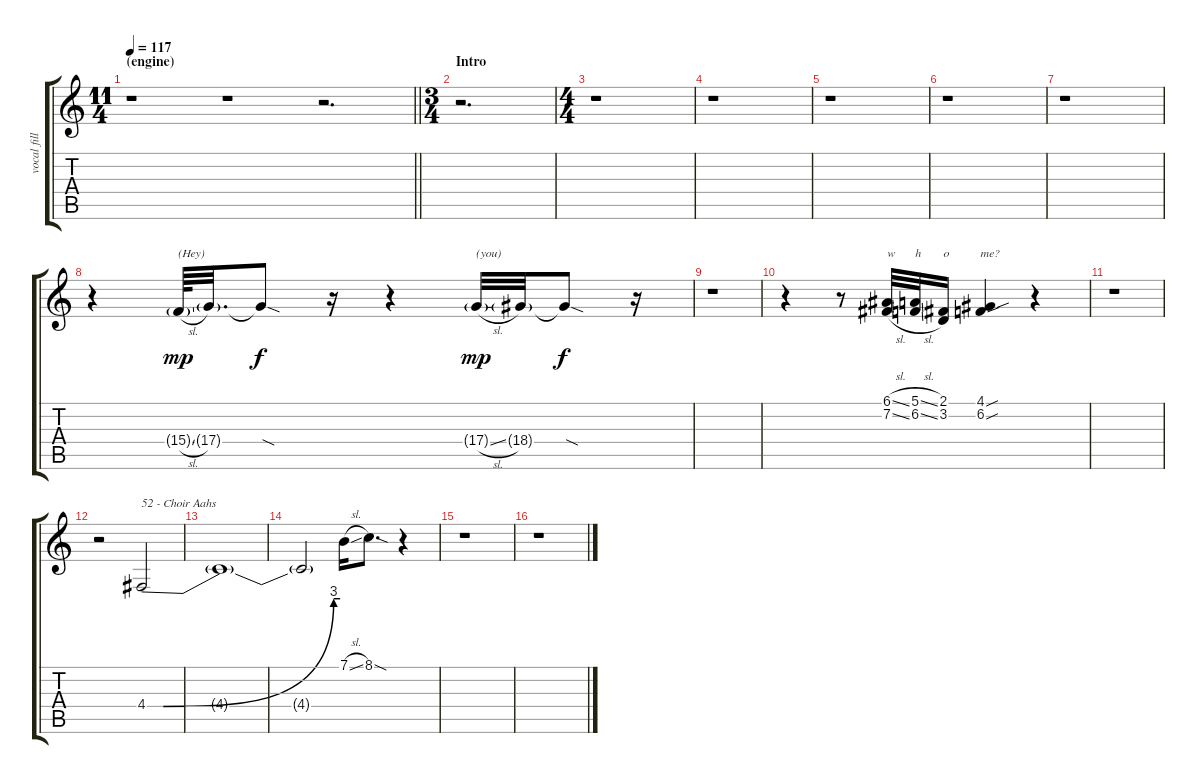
\track ("vocal fills" "vocal fill") {instrument lead1square}
\staff {score tabs}
\tuning (E4 B3 G3 D3 A2 E2) {hide}
\ts (11 4)
\section ("" "(engine)")
\tempo 117
\clef g2
\barLineRight lightlight
\ks c
r.1{dy mp instrument lead1square} r.1 r.2{d} |
\ts (3 4)
\section ("" "Intro")
r.2{d} |
\ts (4 4)
r.1 |
r.1 |
r.1 |
r.1 |
r.1 |
r.4 15.4{sl g}.64{txt "(Hey)" instrument lead1square} 17.4{g}.32{d} 17.4{sod t}.8{dy f} r.16 r.4 17.4{sl g}.32{txt "(you)" dy mp} 18.4{g}.32 18.4{sod t}.8{dy f} r.16 |
r.1 |
r.4 r.8 (6.1{sl} 7.2{sl}).32{txt "w"} (5.1{sl} 6.2{sl}).32{txt "h"} (2.1 3.2).16{txt "o"} (4.1{sou} 6.2{sou}).4{txt "me?"} r.4 |
r.1 |
r.2 4.4{be (custom 0 0 5 0 58 12 60 12)}.2{txt "52 - Choir Aahs" instrument choiraahs} |
4.4{t}.1 |
4.4{t}.2 7.1{sl}.16 8.1{sod}.8{d} r.4 |
r.1 |
r.1
